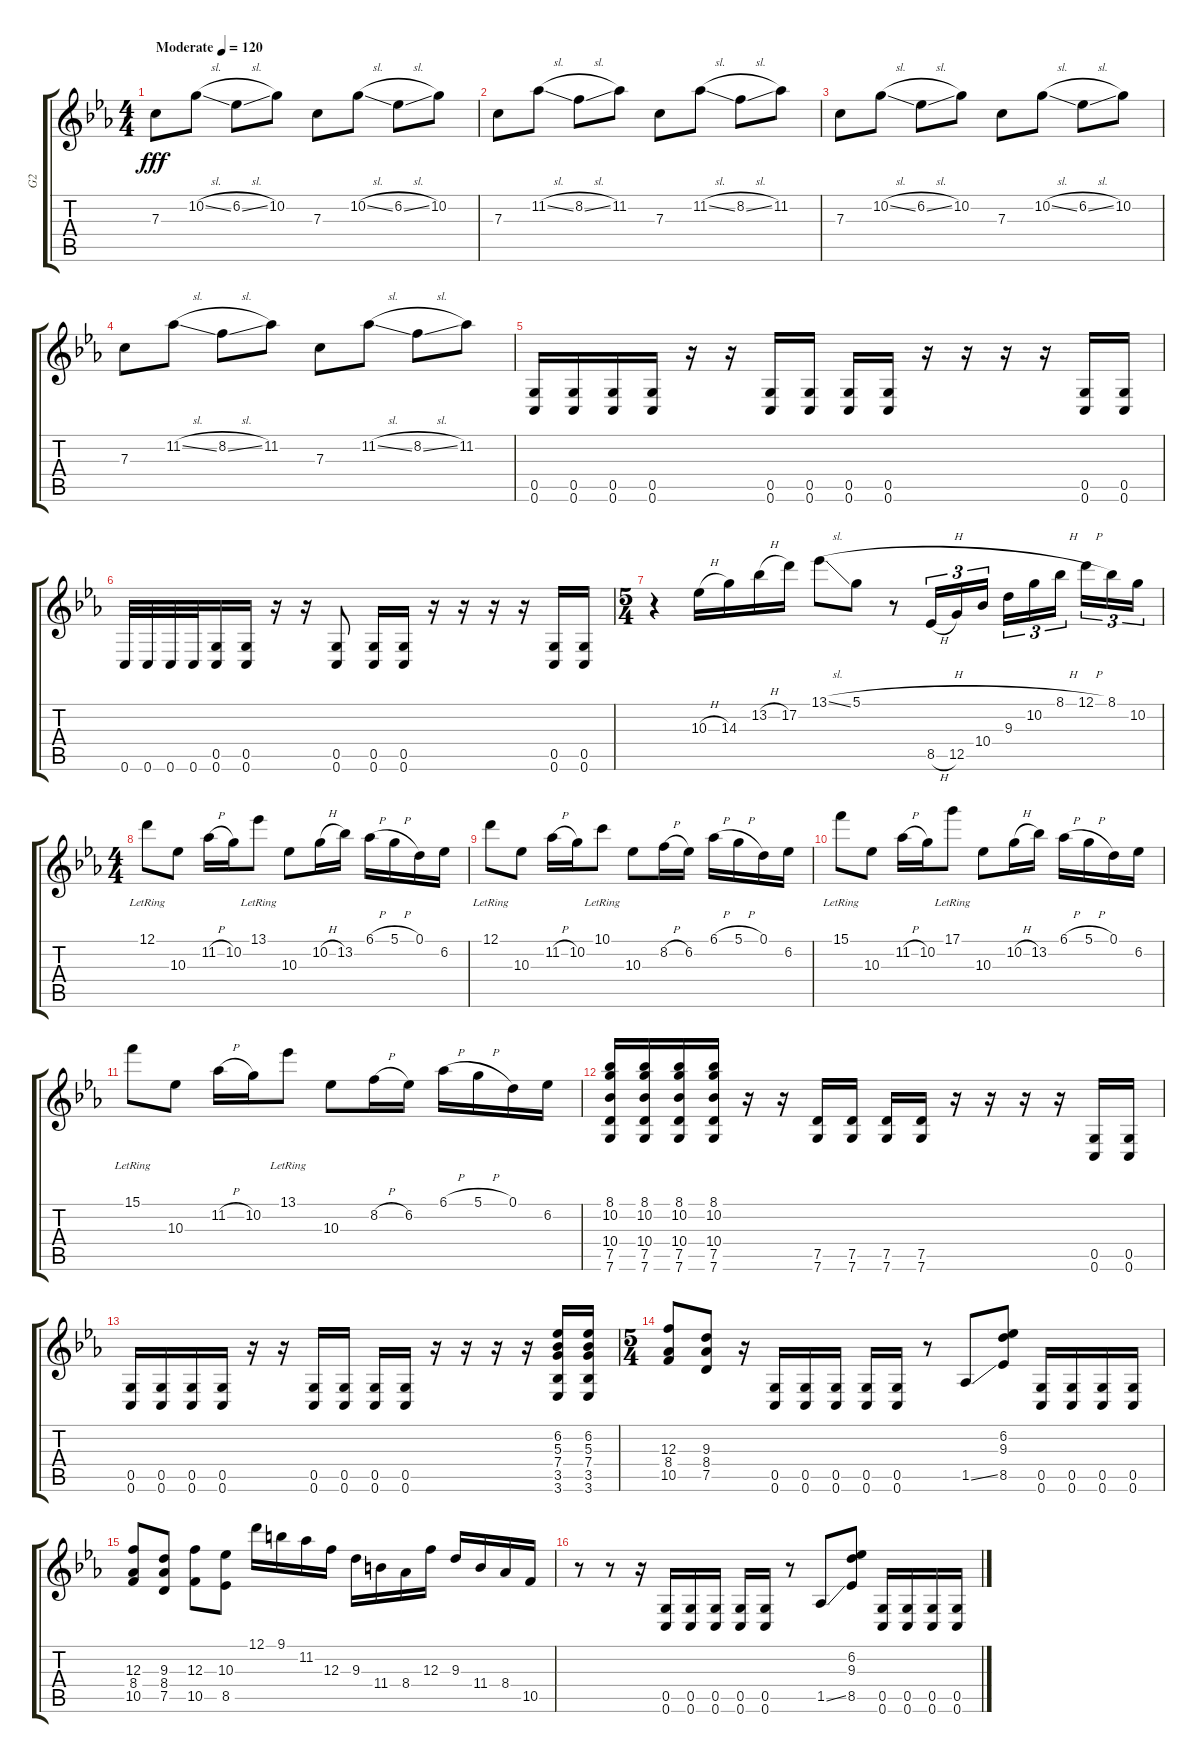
\track ("G2" "G2") {instrument distortionguitar}
\staff {score tabs}
\tuning (D4 A3 F3 C3 G2 C2) {hide}
\ts (4 4)
\tempo (120 "Moderate")
\clef g2
\ks cminor
7.3.8{dy fff instrument distortionguitar} 10.2{sl}.8 6.2{sl}.8 10.2.8 7.3.8 10.2{sl}.8 6.2{sl}.8 10.2.8 |
7.3.8 11.2{sl}.8 8.2{sl}.8 11.2.8 7.3.8 11.2{sl}.8 8.2{sl}.8 11.2.8 |
7.3.8 10.2{sl}.8 6.2{sl}.8 10.2.8 7.3.8 10.2{sl}.8 6.2{sl}.8 10.2.8 |
7.3.8 11.2{sl}.8 8.2{sl}.8 11.2.8 7.3.8 11.2{sl}.8 8.2{sl}.8 11.2.8 |
(0.5 0.6).16 (0.5 0.6).16 (0.5 0.6).16 (0.5 0.6).16 r.16 r.16 (0.5 0.6).16 (0.5 0.6).16 (0.5 0.6).16 (0.5 0.6).16 r.16 r.16 r.16 r.16 (0.5 0.6).16 (0.5 0.6).16 |
0.6.32 0.6.32 0.6.32 0.6.32 (0.5 0.6).16 (0.5 0.6).16 r.16 r.16 (0.5 0.6).8 (0.5 0.6).16 (0.5 0.6).16 r.16 r.16 r.16 r.16 (0.5 0.6).16 (0.5 0.6).16 |
\ts (5 4)
r.4 10.3{h}.16 14.3.16 13.2{h}.16 17.2.16 13.1{sl}.8 5.1{h}.8 r.8 8.5{h}.16{tu (3 2)} 12.5.16{tu (3 2)} 10.4.16{tu (3 2)} 9.3.16{tu (3 2)} 10.2.16{tu (3 2)} 8.1{h}.16{tu (3 2) beam splitsecondary} 12.1{h}.16{tu (3 2)} 8.1.16{tu (3 2)} 10.2.16{tu (3 2)} |
\ts (4 4)
12.1{lr}.8 10.3.8 11.2{h}.16 10.2.16 13.1{lr}.8 10.3.8 10.2{h}.16 13.2.16 6.1{h}.16 5.1{h}.16 0.1.16 6.2.16 |
12.1{lr}.8 10.3.8 11.2{h}.16 10.2.16 10.1{lr}.8 10.3.8 8.2{h}.16 6.2.16 6.1{h}.16 5.1{h}.16 0.1.16 6.2.16 |
15.1{lr}.8 10.3.8 11.2{h}.16 10.2.16 17.1{lr}.8 10.3.8 10.2{h}.16 13.2.16 6.1{h}.16 5.1{h}.16 0.1.16 6.2.16 |
15.1{lr}.8 10.3.8 11.2{h}.16 10.2.16 13.1{lr}.8 10.3.8 8.2{h}.16 6.2.16 6.1{h}.16 5.1{h}.16 0.1.16 6.2.16 |
(8.1 10.2 10.4 7.5 7.6).16 (8.1 10.2 10.4 7.5 7.6).16 (8.1 10.2 10.4 7.5 7.6).16 (8.1 10.2 10.4 7.5 7.6).16 r.16 r.16 (7.5 7.6).16 (7.5 7.6).16 (7.5 7.6).16 (7.5 7.6).16 r.16 r.16 r.16 r.16 (0.5 0.6).16 (0.5 0.6).16 |
(0.5 0.6).16 (0.5 0.6).16 (0.5 0.6).16 (0.5 0.6).16 r.16 r.16 (0.5 0.6).16 (0.5 0.6).16 (0.5 0.6).16 (0.5 0.6).16 r.16 r.16 r.16 r.16 (6.2 5.3 7.4 3.5 3.6).16 (6.2 5.3 7.4 3.5 3.6).16 |
\ts (5 4)
(12.3 8.4 10.5).8 (9.3 8.4 7.5).8 r.16 (0.5 0.6).16 (0.5 0.6).16 (0.5 0.6).16 (0.5 0.6).16 (0.5 0.6).16 r.8 1.5{ss}.8 (6.2 9.3 8.5).8 (0.5 0.6).16 (0.5 0.6).16 (0.5 0.6).16 (0.5 0.6).16 |
(12.3 8.4 10.5).8 (9.3 8.4 7.5).8 (12.3 10.5).8 (10.3 8.5).8 12.1.16 9.1.16 11.2.16 12.3.16 9.3.16 11.4.16 8.4.16 12.3.16 9.3.16 11.4.16 8.4.16 10.5.16 |
r.8 r.8 r.16 (0.5 0.6).16 (0.5 0.6).16 (0.5 0.6).16 (0.5 0.6).16 (0.5 0.6).16 r.8 1.5{ss}.8 (6.2 9.3 8.5).8 (0.5 0.6).16 (0.5 0.6).16 (0.5 0.6).16 (0.5 0.6).16
